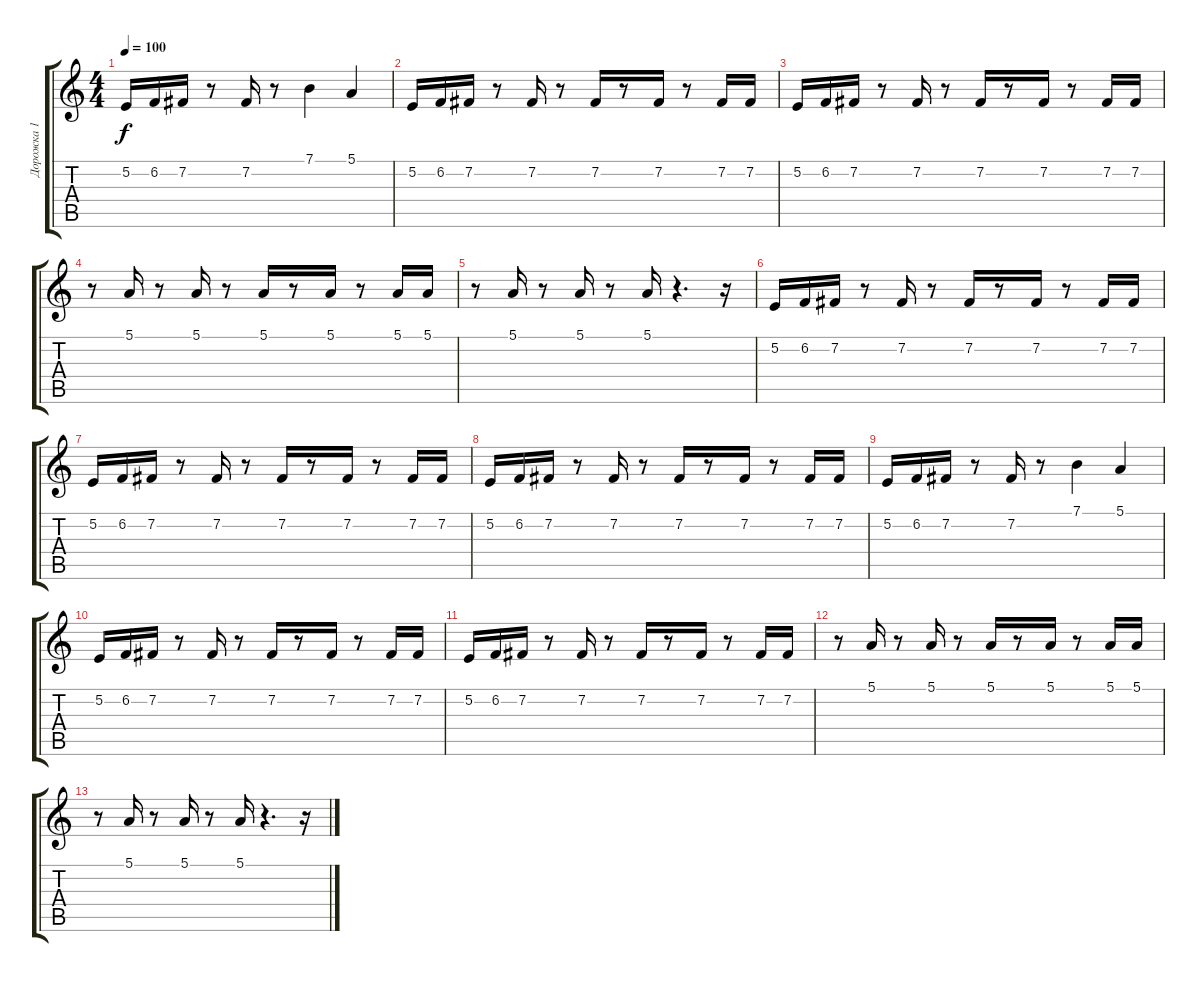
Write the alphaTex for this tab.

\track ("Дорожка 1" "Дорожка 1") {instrument electricpiano2}
\staff {score tabs}
\tuning (E4 B3 G3 D3 A2 E2) {hide}
\ts (4 4)
\tempo 100
\clef g2
\ks c
5.2.16{dy f} 6.2.16 7.2.16 r.8 7.2.16 r.8 7.1.4 5.1.4 |
5.2.16 6.2.16 7.2.16 r.8 7.2.16 r.8 7.2.16 r.8 7.2.16 r.8 7.2.16 7.2.16 |
5.2.16 6.2.16 7.2.16 r.8 7.2.16 r.8 7.2.16 r.8 7.2.16 r.8 7.2.16 7.2.16 |
r.8 5.1.16 r.8 5.1.16 r.8 5.1.16 r.8 5.1.16 r.8 5.1.16 5.1.16 |
r.8 5.1.16 r.8 5.1.16 r.8 5.1.16 r.4{d} r.16 |
5.2.16 6.2.16 7.2.16 r.8 7.2.16 r.8 7.2.16 r.8 7.2.16 r.8 7.2.16 7.2.16 |
5.2.16 6.2.16 7.2.16 r.8 7.2.16 r.8 7.2.16 r.8 7.2.16 r.8 7.2.16 7.2.16 |
5.2.16 6.2.16 7.2.16 r.8 7.2.16 r.8 7.2.16 r.8 7.2.16 r.8 7.2.16 7.2.16 |
5.2.16 6.2.16 7.2.16 r.8 7.2.16 r.8 7.1.4 5.1.4 |
5.2.16 6.2.16 7.2.16 r.8 7.2.16 r.8 7.2.16 r.8 7.2.16 r.8 7.2.16 7.2.16 |
5.2.16 6.2.16 7.2.16 r.8 7.2.16 r.8 7.2.16 r.8 7.2.16 r.8 7.2.16 7.2.16 |
r.8 5.1.16 r.8 5.1.16 r.8 5.1.16 r.8 5.1.16 r.8 5.1.16 5.1.16 |
r.8 5.1.16 r.8 5.1.16 r.8 5.1.16 r.4{d} r.16
